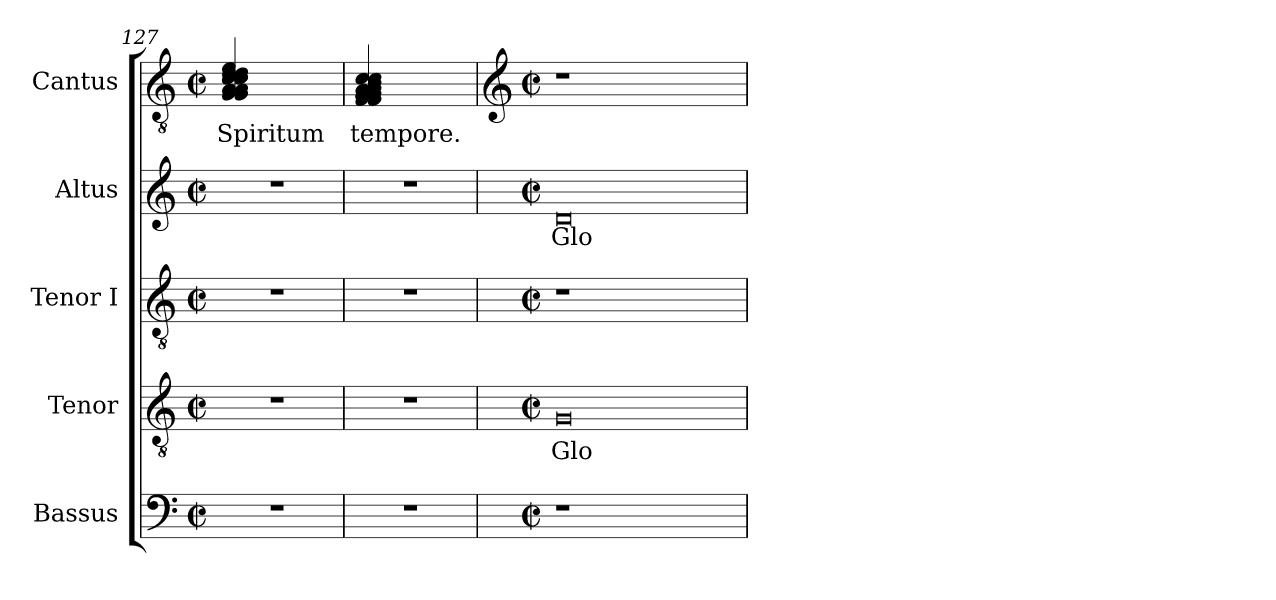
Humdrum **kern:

**kern	**kern	**text	**kern	**kern	**text	**kern	**text
*part5	*part4	*part4	*part3	*part2	*part2	*part1	*part1
*staff5	*staff4	*staff4	*staff3	*staff2	*staff2	*staff1	*staff1
*I"Bassus	*I"Tenor	*	*I"Tenor I	*I"Altus	*	*I"Cantus	*
*I'Bassus	*I'Tenor	*	*I'Tenor I	*I'Altus	*	*I'Cantus	*
*clefF4	*clefGv2	*	*clefGv2	*clefG2	*	*clefGv2	*
*M2/2	*M2/2	*	*M2/2	*M2/2	*	*M2/2	*
*met(c|)	*met(c|)	*	*met(c|)	*met(c|)	*	*met(c|)	*
=127	=127	=127	=127	=127	=127	=127	=127
!	!	!	!	!	!	!	!LO:LY:b
1r	1r	.	1r	1r	.	(>(>(>4c/ 4d/ 4e/ 4c/ 4A/ 4G/ 4c/ 4d/ 4G/ 4A/ 4c/	Spiritum
.	.	.	.	.	.	2.ryy	.
=128	=128	=128	=128	=128	=128	=128	=128
!	!	!	!	!	!	!	!LO:LY:b
1r	1r	.	1r	1r	.	(>(>4B/ 4c/ 4A/ 4G/ 4F/ 4A/ 4c/ 4G/ 4F/ 4G/	tempore.
.	.	.	.	.	.	2.ryy	.
!!LO:LB:g=z
=129	=129	=129	=129	=129	=129	=129	=129
*	*	*	*	*	*	*clefG2	*
*M2/2	*M2/2	*	*M2/2	*M2/2	*	*M2/2	*
*met(c|)	*met(c|)	*	*met(c|)	*met(c|)	*	*met(c|)	*
!	!	!LO:LY:b:cj	!	!	!LO:LY:b:cj	!	!
1r	0G	Glo	1r	0d	Glo	1r	.
1ryy	.	.	1ryy	.	.	1ryy	.
=	=	=	=	=	=	=	=
*-	*-	*-	*-	*-	*-	*-	*-
